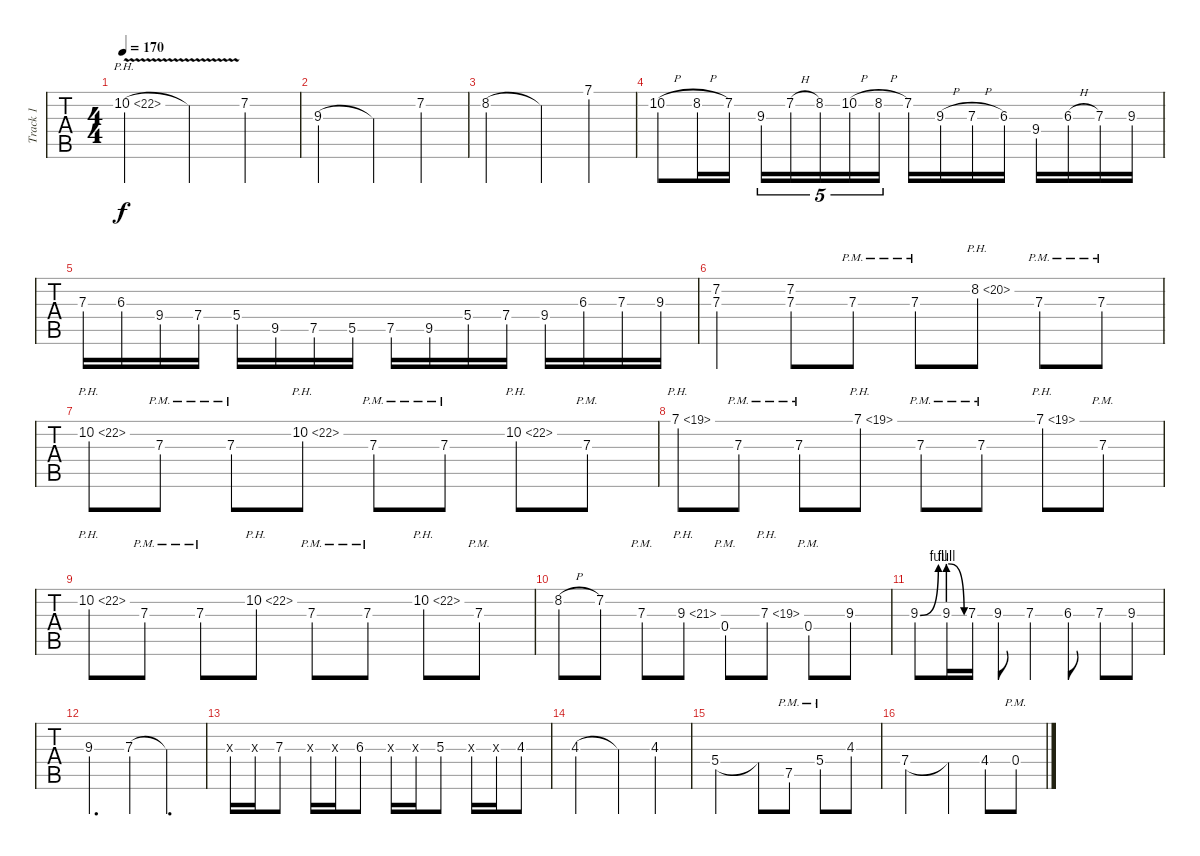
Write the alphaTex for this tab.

\track ("Track 1" "Track 1") {instrument distortionguitar}
\staff {tabs}
\tuning (E4 B3 G3 D3 A2 E2) {hide}
\ts (4 4)
\tempo 170
\clef g2
\ks c
10.2{ph 12 v}.2{dy f} 10.2{t}.4 7.2.4 |
9.3.2 9.3{t}.4 7.2.4 |
8.2.2 8.2{t}.4 7.1.4 |
10.2{h}.8 8.2{h}.16 7.2.16 9.3.16{tu (5 4)} 7.2{h}.16{tu (5 4)} 8.2.16{tu (5 4)} 10.2{h}.16{tu (5 4)} 8.2{h}.16{tu (5 4)} 7.2.16 9.3{h}.16 7.3{h}.16 6.3.16 9.4.16 6.3{h}.16 7.3.16 9.3.16 |
7.3.16 6.3.16 9.4.16 7.4.16 5.4.16 9.5.16 7.5.16 5.5.16 7.5.16 9.5.16 5.4.16 7.4.16 9.4.16 6.3.16 7.3.16 9.3.16 |
(7.2 7.3).4 (7.2 7.3).8 7.3{pm}.8 7.3{pm}.8 8.2{ph 12}.8 7.3{pm}.8 7.3{pm}.8 |
10.2{ph 12}.8 7.3{pm}.8 7.3{pm}.8 10.2{ph 12}.8 7.3{pm}.8 7.3{pm}.8 10.2{ph 12}.8 7.3{pm}.8 |
7.1{ph 12}.8 7.3{pm}.8 7.3{pm}.8 7.1{ph 12}.8 7.3{pm}.8 7.3{pm}.8 7.1{ph 12}.8 7.3{pm}.8 |
10.2{ph 12}.8 7.3{pm}.8 7.3{pm}.8 10.2{ph 12}.8 7.3{pm}.8 7.3{pm}.8 10.2{ph 12}.8 7.3{pm}.8 |
8.2{h}.8 7.2.8 7.3{pm}.8 9.3{ph 12}.8 0.4{pm}.8 7.3{ph 12}.8 0.4{pm}.8 9.3.8 |
9.3{be (bend 0 0 60 4)}.8 9.3{be (prebendrelease 0 4 60 0)}.16 7.3.16 9.3.8 7.3.4 6.3.8 7.3.8 9.3.8 |
9.3.4{d} 7.3.4 7.3{t}.4{d} |
0.3{x}.16 0.3{x}.16 7.3.8 0.3{x}.16 0.3{x}.16 6.3.8 0.3{x}.16 0.3{x}.16 5.3.8 0.3{x}.16 0.3{x}.16 4.3.8 |
4.3.2 4.3{t}.4 4.3.4 |
5.4.2 5.4{t}.8 7.5{pm}.8 5.4{pm}.8 4.3.8 |
7.4.2 7.4{t}.4 4.4.8 0.4{pm}.8
